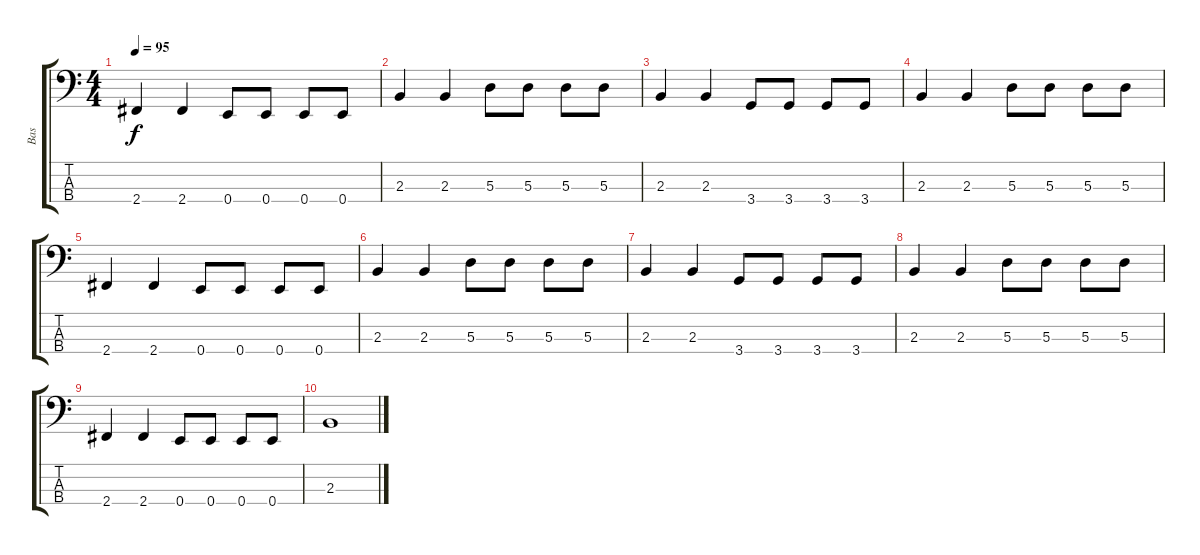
\track ("Bas" "Bas") {instrument electricbassfinger}
\staff {score tabs}
\tuning (G2 D2 A1 E1) {hide}
\ts (4 4)
\tempo 95
\clef f4
\ks c
2.4.4{dy f} 2.4.4 0.4.8 0.4.8 0.4.8 0.4.8 |
2.3.4 2.3.4 5.3.8 5.3.8 5.3.8 5.3.8 |
2.3.4 2.3.4 3.4.8 3.4.8 3.4.8 3.4.8 |
2.3.4 2.3.4 5.3.8 5.3.8 5.3.8 5.3.8 |
2.4.4 2.4.4 0.4.8 0.4.8 0.4.8 0.4.8 |
2.3.4 2.3.4 5.3.8 5.3.8 5.3.8 5.3.8 |
2.3.4 2.3.4 3.4.8 3.4.8 3.4.8 3.4.8 |
2.3.4 2.3.4 5.3.8 5.3.8 5.3.8 5.3.8 |
2.4.4 2.4.4 0.4.8 0.4.8 0.4.8 0.4.8 |
2.3.1
